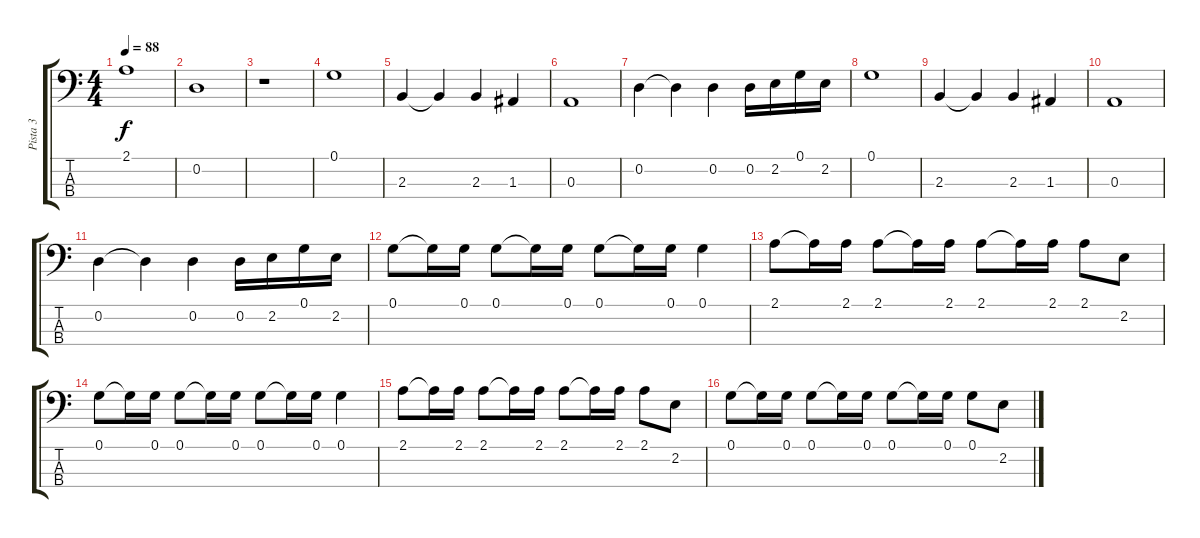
\track ("Pista 3" "Pista 3") {instrument electricbassfinger}
\staff {score tabs}
\tuning (G2 D2 A1 E1) {hide}
\ts (4 4)
\tempo 88
\clef f4
\ks c
2.1.1{dy f} |
0.2.1 |
r.1 |
0.1.1 |
2.3.4 2.3{t}.4 2.3.4 1.3.4 |
0.3.1 |
0.2.4 0.2{t}.4 0.2.4 0.2.16 2.2.16 0.1.16 2.2.16 |
0.1.1 |
2.3.4 2.3{t}.4 2.3.4 1.3.4 |
0.3.1 |
0.2.4 0.2{t}.4 0.2.4 0.2.16 2.2.16 0.1.16 2.2.16 |
0.1.8 0.1{t}.16 0.1.16 0.1.8 0.1{t}.16 0.1.16 0.1.8 0.1{t}.16 0.1.16 0.1.4 |
2.1.8 2.1{t}.16 2.1.16 2.1.8 2.1{t}.16 2.1.16 2.1.8 2.1{t}.16 2.1.16 2.1.8 2.2.8 |
0.1.8 0.1{t}.16 0.1.16 0.1.8 0.1{t}.16 0.1.16 0.1.8 0.1{t}.16 0.1.16 0.1.4 |
2.1.8 2.1{t}.16 2.1.16 2.1.8 2.1{t}.16 2.1.16 2.1.8 2.1{t}.16 2.1.16 2.1.8 2.2.8 |
0.1.8 0.1{t}.16 0.1.16 0.1.8 0.1{t}.16 0.1.16 0.1.8 0.1{t}.16 0.1.16 0.1.8 2.2.8
